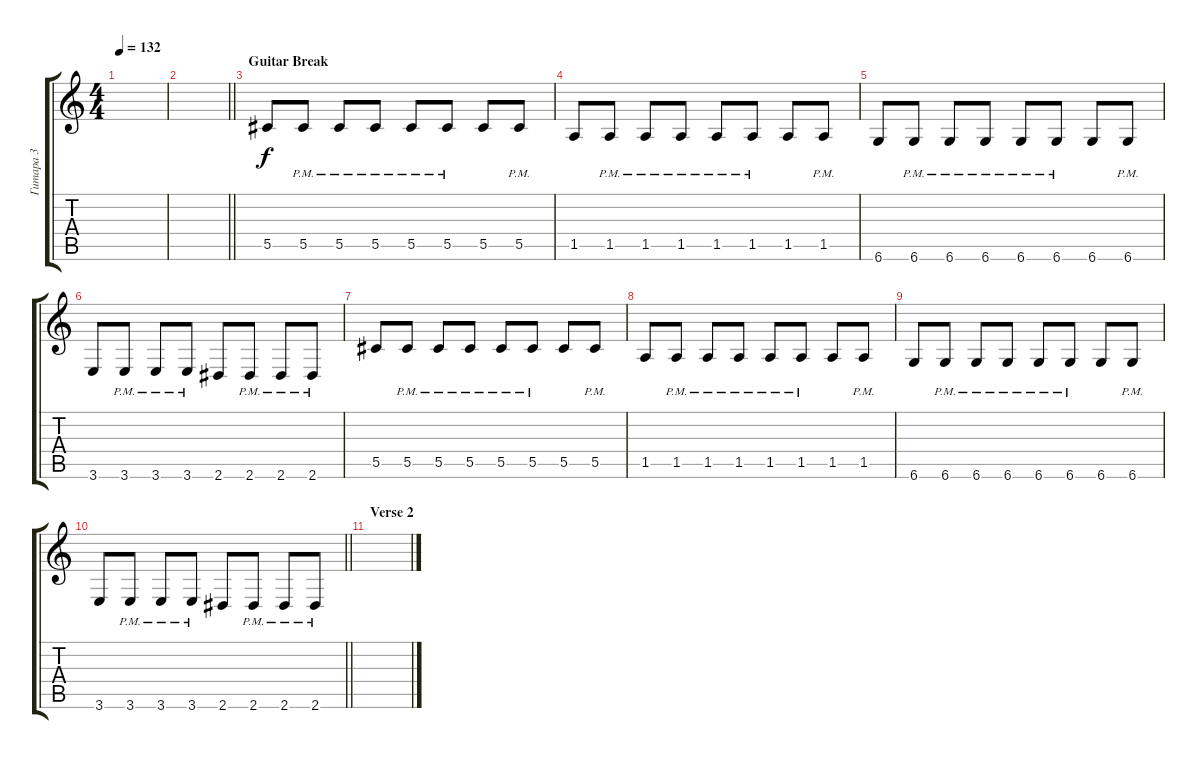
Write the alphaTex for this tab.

\track ("Гитара 3" "Гитара 3") {instrument distortionguitar}
\staff {score tabs}
\tuning (Eb4 Bb3 Gb3 Db3 Ab2 Db2) {hide}
\ts (4 4)
\tempo 132
\clef g2
\ks c
|
\barLineRight lightlight
|
\section ("" "Guitar Break")
5.5.8 5.5{pm}.8 5.5{pm}.8 5.5{pm}.8 5.5{pm}.8 5.5{pm}.8 5.5.8 5.5{pm}.8 |
1.5.8 1.5{pm}.8 1.5{pm}.8 1.5{pm}.8 1.5{pm}.8 1.5{pm}.8 1.5.8 1.5{pm}.8 |
6.6.8 6.6{pm}.8 6.6{pm}.8 6.6{pm}.8 6.6{pm}.8 6.6{pm}.8 6.6.8 6.6{pm}.8 |
3.6.8 3.6{pm}.8 3.6{pm}.8 3.6{pm}.8 2.6.8 2.6{pm}.8 2.6{pm}.8 2.6{pm}.8 |
5.5.8 5.5{pm}.8 5.5{pm}.8 5.5{pm}.8 5.5{pm}.8 5.5{pm}.8 5.5.8 5.5{pm}.8 |
1.5.8 1.5{pm}.8 1.5{pm}.8 1.5{pm}.8 1.5{pm}.8 1.5{pm}.8 1.5.8 1.5{pm}.8 |
6.6.8 6.6{pm}.8 6.6{pm}.8 6.6{pm}.8 6.6{pm}.8 6.6{pm}.8 6.6.8 6.6{pm}.8 |
\barLineRight lightlight
3.6.8 3.6{pm}.8 3.6{pm}.8 3.6{pm}.8 2.6.8 2.6{pm}.8 2.6{pm}.8 2.6{pm}.8 |
\section ("" "Verse 2")
